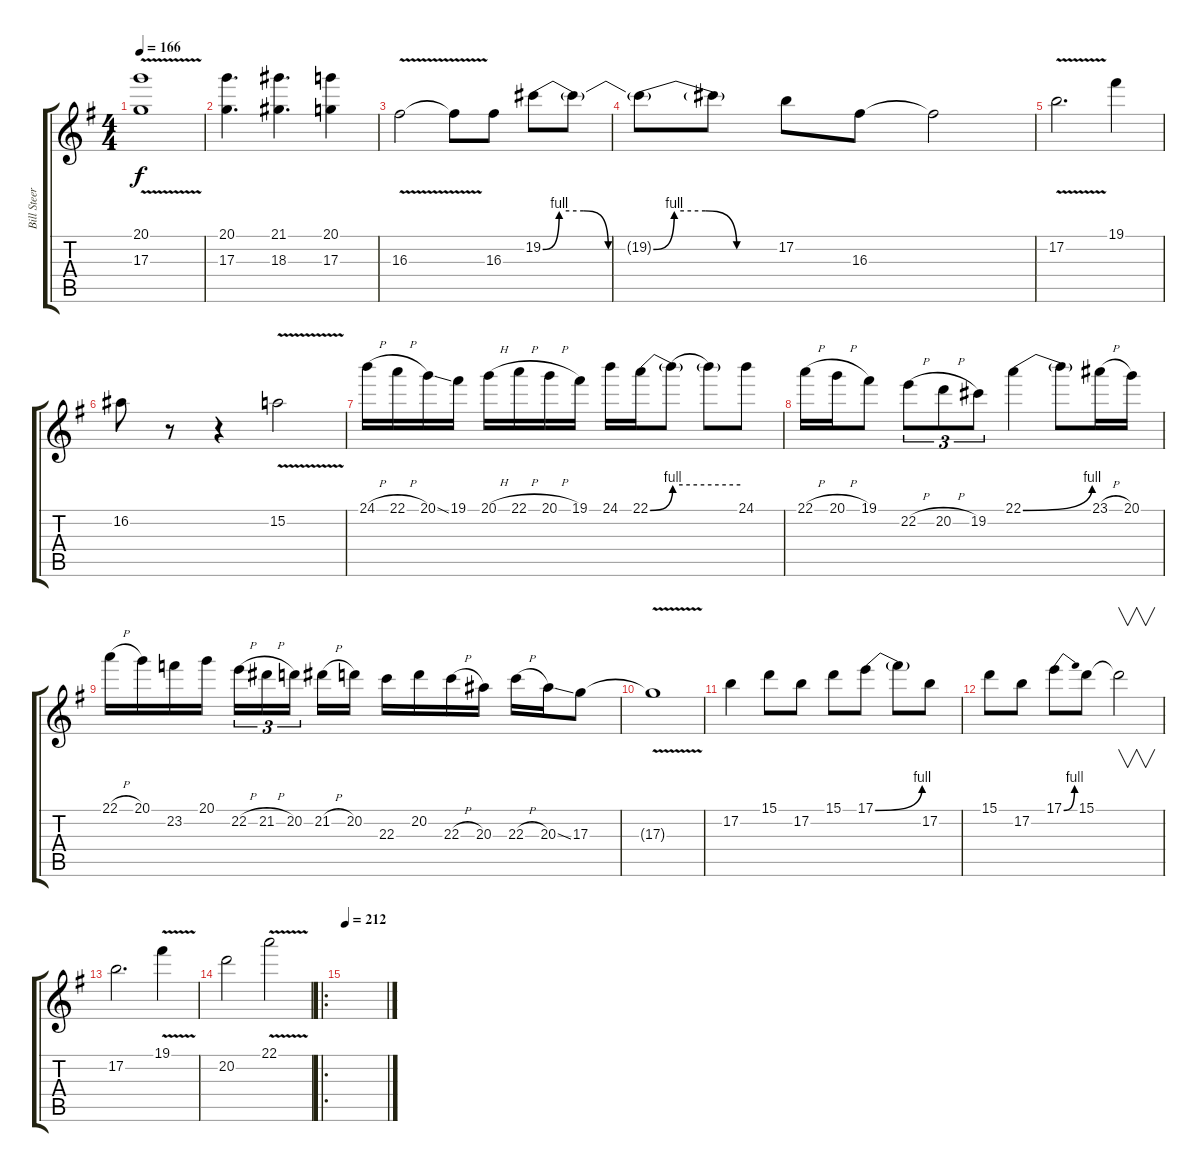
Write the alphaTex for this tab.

\track ("Bill Steer (Guitar 3)" "Bill Steer") {instrument distortionguitar}
\staff {score tabs}
\tuning (B3 Gb3 D3 A2 E2 B1) {hide}
\ts (4 4)
\tempo 166
\clef g2
\ks g
(20.1{v} 17.3{v}).1{dy f} |
(20.1 17.3).4{d} (21.1 18.3).4{d} (20.1 17.3).4 |
16.3{v}.2 16.3{t}.8 16.3.8 19.2{be (custom 0 0 10 4 25 4 40 0 60 0)}.8 19.2{t}.8 |
19.2{be (custom 0 0 10 4 25 4 40 0 60 0) t}.8 19.2{t}.8 17.2.8 16.3.8 16.3{t}.2 |
17.2{v}.2{d} 19.1.4 |
16.2.8 r.8 r.4 15.2{v}.2 |
24.1{h}.16 22.1{h}.16 20.1{ss}.16 19.1.16 20.1{h}.16 22.1{h}.16 20.1{h}.16 19.1.16 24.1.16 22.1{be (bend 0 0 60 4)}.16 22.1{be (hold 0 4 60 4) t}.8 22.1{t}.8 24.1.8 |
22.1{h}.16 20.1{h}.16 19.1.8 22.2{h}.8{tu (3 2)} 20.2{h}.8{tu (3 2)} 19.2.8{tu (3 2)} 22.1{be (bend 0 0 60 4)}.4 22.1{t}.8 23.1{h}.16 20.1.16 |
22.1{h}.16 20.1.16 23.2.16 20.1.16 22.2{h}.16{tu (3 2)} 21.2{h}.16{tu (3 2)} 20.2.16{tu (3 2) beam splitsecondary} 21.2{h}.16 20.2.16 22.3.16 20.2.16 22.3{h}.16 20.3.16 22.3{h}.16 20.3{ss}.16 17.3.8 |
17.3{v t}.1 |
17.2.4 15.1.8 17.2.8 15.1.8 17.1{be (bend 0 0 60 4)}.8 17.1{t}.8 17.2.8 |
15.1.8 17.2.8 17.1{be (bend 0 0 60 4)}.8 15.1.8 15.1{t}.2{v} |
17.2.2{d} 19.1{v}.4 |
20.2.2 22.1{v}.2 |
\ro
\tempo 212
